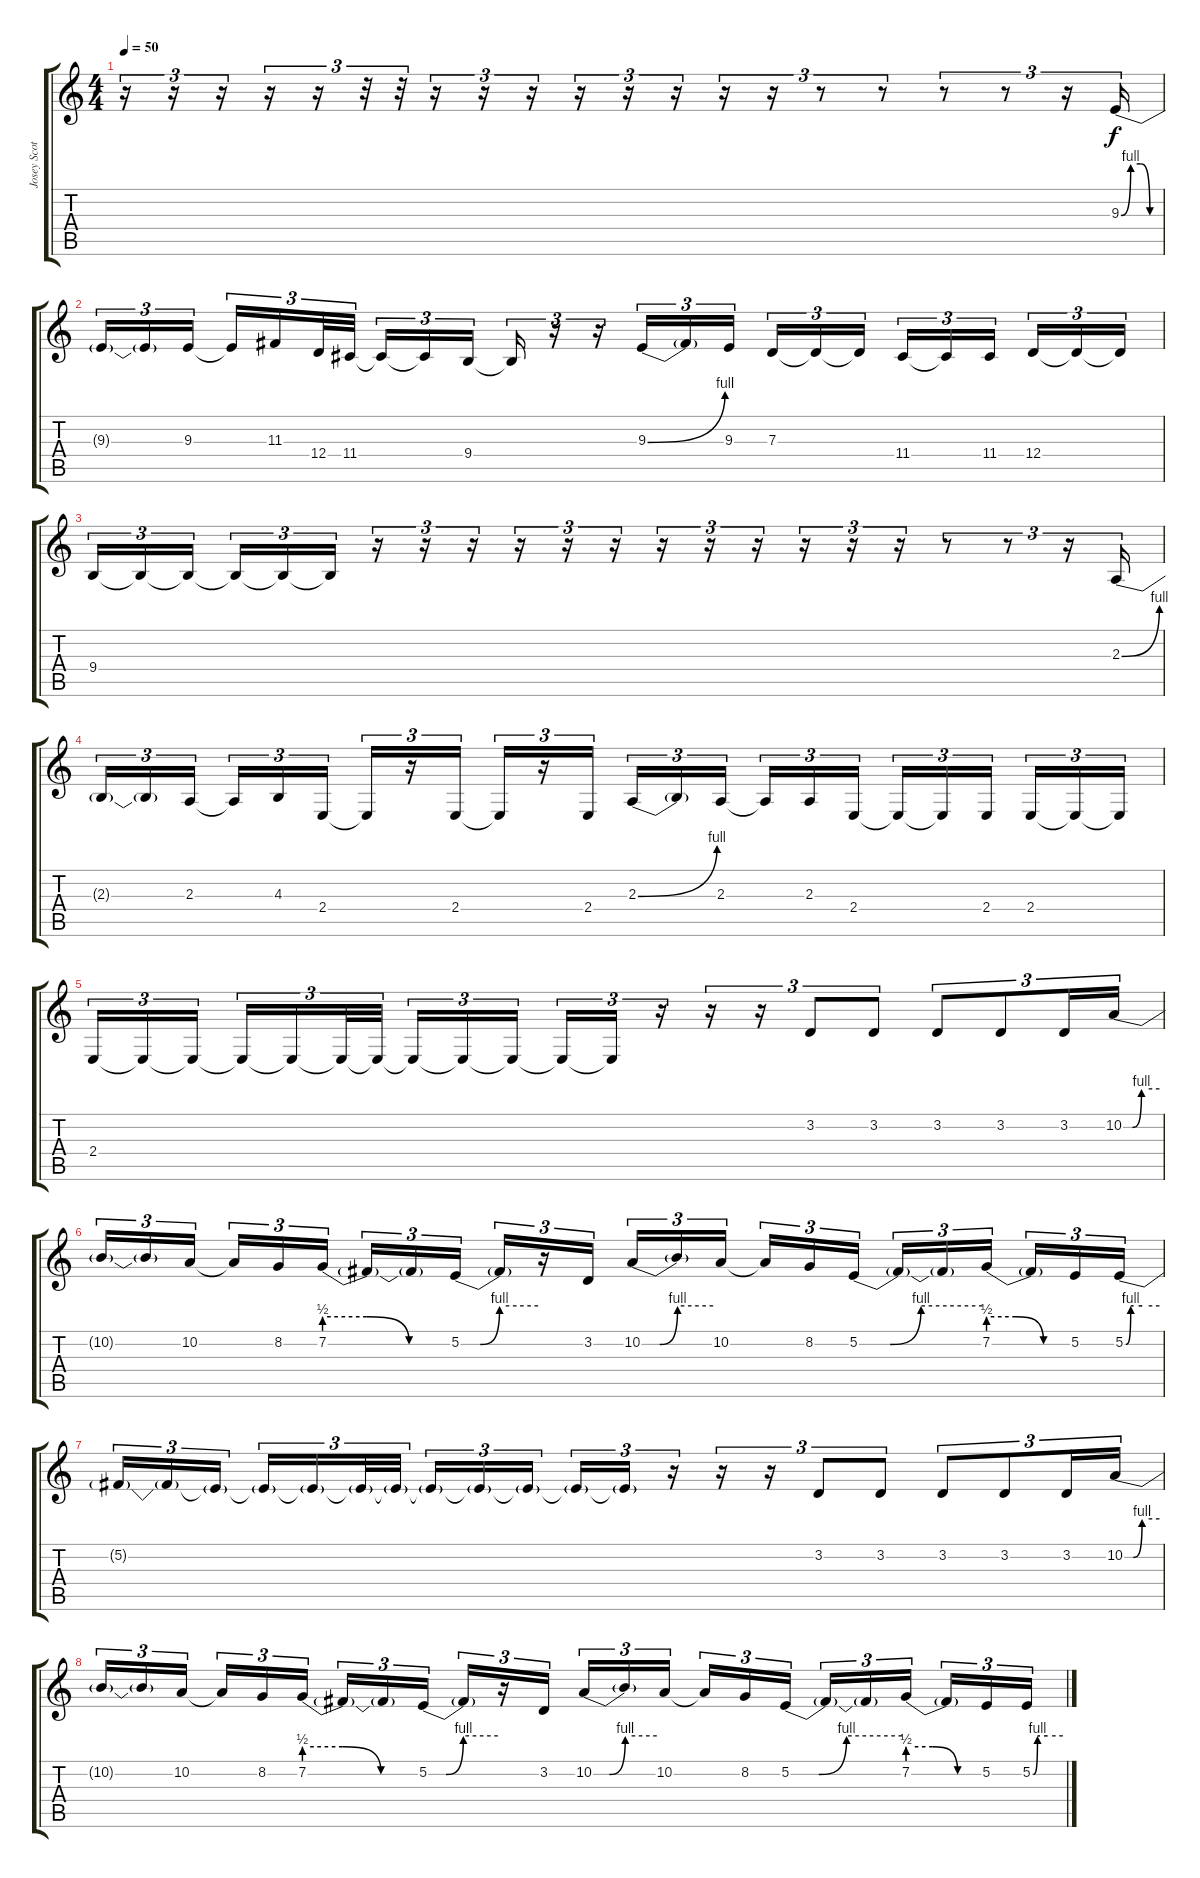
\track ("Josey Scott" "Josey Scot") {instrument lead1square}
\staff {score tabs}
\tuning (E4 B3 G3 D3 A2 E2) {hide}
\ts (4 4)
\tempo 50
\clef g2
\ks c
r.16{tu (3 2) dy f} r.16{tu (3 2)} r.16{tu (3 2)} r.16{tu (3 2)} r.16{tu (3 2)} r.32{tu (3 2)} r.32{tu (3 2)} r.16{tu (3 2)} r.16{tu (3 2)} r.16{tu (3 2)} r.16{tu (3 2)} r.16{tu (3 2)} r.16{tu (3 2)} r.16{tu (3 2)} r.16{tu (3 2)} r.8{tu (3 2)} r.8{tu (3 2)} r.8{tu (3 2)} r.8{tu (3 2)} r.16{tu (3 2)} 9.3{be (custom 0 0 15 4 30 4 45 0 60 0)}.16{tu (3 2)} |
9.3{t}.16{tu (3 2)} 9.3{t}.16{tu (3 2)} 9.3.16{tu (3 2)} 9.3{t}.16{tu (3 2)} 11.3.16{tu (3 2)} 12.4.32{tu (3 2)} 11.4.32{tu (3 2)} 11.4{t}.16{tu (3 2)} 11.4{t}.16{tu (3 2)} 9.4.16{tu (3 2)} 9.4{t}.16{tu (3 2)} r.16{tu (3 2)} r.16{tu (3 2)} 9.3{be (bend 0 0 60 4)}.16{tu (3 2)} 9.3{t}.16{tu (3 2)} 9.3.16{tu (3 2)} 7.3.16{tu (3 2)} 7.3{t}.16{tu (3 2)} 7.3{t}.16{tu (3 2)} 11.4.16{tu (3 2)} 11.4{t}.16{tu (3 2)} 11.4.16{tu (3 2)} 12.4.16{tu (3 2)} 12.4{t}.16{tu (3 2)} 12.4{t}.16{tu (3 2)} |
9.4.16{tu (3 2)} 9.4{t}.16{tu (3 2)} 9.4{t}.16{tu (3 2)} 9.4{t}.16{tu (3 2)} 9.4{t}.16{tu (3 2)} 9.4{t}.16{tu (3 2)} r.16{tu (3 2)} r.16{tu (3 2)} r.16{tu (3 2)} r.16{tu (3 2)} r.16{tu (3 2)} r.16{tu (3 2)} r.16{tu (3 2)} r.16{tu (3 2)} r.16{tu (3 2)} r.16{tu (3 2)} r.16{tu (3 2)} r.16{tu (3 2)} r.8{tu (3 2)} r.8{tu (3 2)} r.16{tu (3 2)} 2.3{be (bend 0 0 60 4)}.16{tu (3 2)} |
2.3{t}.16{tu (3 2)} 2.3{t}.16{tu (3 2)} 2.3.16{tu (3 2)} 2.3{t}.16{tu (3 2)} 4.3.16{tu (3 2)} 2.4.16{tu (3 2)} 2.4{t}.16{tu (3 2)} r.16{tu (3 2)} 2.4.16{tu (3 2)} 2.4{t}.16{tu (3 2)} r.16{tu (3 2)} 2.4.16{tu (3 2)} 2.3{be (bend 0 0 60 4)}.16{tu (3 2)} 2.3{t}.16{tu (3 2)} 2.3.16{tu (3 2)} 2.3{t}.16{tu (3 2)} 2.3.16{tu (3 2)} 2.4.16{tu (3 2)} 2.4{t}.16{tu (3 2)} 2.4{t}.16{tu (3 2)} 2.4.16{tu (3 2)} 2.4.16{tu (3 2)} 2.4{t}.16{tu (3 2)} 2.4{t}.16{tu (3 2)} |
2.4.16{tu (3 2)} 2.4{t}.16{tu (3 2)} 2.4{t}.16{tu (3 2)} 2.4{t}.16{tu (3 2)} 2.4{t}.16{tu (3 2)} 2.4{t}.32{tu (3 2)} 2.4{t}.32{tu (3 2)} 2.4{t}.16{tu (3 2)} 2.4{t}.16{tu (3 2)} 2.4{t}.16{tu (3 2)} 2.4{t}.16{tu (3 2)} 2.4{t}.16{tu (3 2)} r.16{tu (3 2)} r.16{tu (3 2)} r.16{tu (3 2)} 3.2.8{tu (3 2)} 3.2.8{tu (3 2)} 3.2.8{tu (3 2)} 3.2.8{tu (3 2)} 3.2.16{tu (3 2)} 10.2{be (custom 0 0 15 0 30 4 60 4)}.16{tu (3 2)} |
10.2{t}.16{tu (3 2)} 10.2{t}.16{tu (3 2)} 10.2.16{tu (3 2)} 10.2{t}.16{tu (3 2)} 8.2.16{tu (3 2)} 7.2{be (custom 0 2 20 2 40 0 60 0)}.16{tu (3 2)} 7.2{t}.16{tu (3 2)} 7.2{t}.16{tu (3 2)} 5.2{be (custom 0 0 15 0 30 4 60 4)}.16{tu (3 2)} 5.2{t}.16{tu (3 2)} r.16{tu (3 2)} 3.2.16{tu (3 2)} 10.2{be (custom 0 0 15 0 30 4 60 4)}.16{tu (3 2)} 10.2{t}.16{tu (3 2)} 10.2.16{tu (3 2)} 10.2{t}.16{tu (3 2)} 8.2.16{tu (3 2)} 5.2{be (custom 0 0 15 0 30 4 60 4)}.16{tu (3 2)} 5.2{t}.16{tu (3 2)} 5.2{t}.16{tu (3 2)} 7.2{be (custom 0 2 20 2 40 0 60 0)}.16{tu (3 2)} 7.2{t}.16{tu (3 2)} 5.2.16{tu (3 2)} 5.2{be (custom 0 0 2 0 10 4 15 4 30 4 60 4)}.16{tu (3 2)} |
5.2{t}.16{tu (3 2)} 5.2{t}.16{tu (3 2)} 5.2{t}.16{tu (3 2)} 5.2{t}.16{tu (3 2)} 5.2{t}.16{tu (3 2)} 5.2{t}.32{tu (3 2)} 5.2{t}.32{tu (3 2)} 5.2{t}.16{tu (3 2)} 5.2{t}.16{tu (3 2)} 5.2{t}.16{tu (3 2)} 5.2{t}.16{tu (3 2)} 5.2{t}.16{tu (3 2)} r.16{tu (3 2)} r.16{tu (3 2)} r.16{tu (3 2)} 3.2.8{tu (3 2)} 3.2.8{tu (3 2)} 3.2.8{tu (3 2)} 3.2.8{tu (3 2)} 3.2.16{tu (3 2)} 10.2{be (custom 0 0 15 0 30 4 60 4)}.16{tu (3 2)} |
10.2{t}.16{tu (3 2)} 10.2{t}.16{tu (3 2)} 10.2.16{tu (3 2)} 10.2{t}.16{tu (3 2)} 8.2.16{tu (3 2)} 7.2{be (custom 0 2 20 2 40 0 60 0)}.16{tu (3 2)} 7.2{t}.16{tu (3 2)} 7.2{t}.16{tu (3 2)} 5.2{be (custom 0 0 15 0 30 4 60 4)}.16{tu (3 2)} 5.2{t}.16{tu (3 2)} r.16{tu (3 2)} 3.2.16{tu (3 2)} 10.2{be (custom 0 0 15 0 30 4 60 4)}.16{tu (3 2)} 10.2{t}.16{tu (3 2)} 10.2.16{tu (3 2)} 10.2{t}.16{tu (3 2)} 8.2.16{tu (3 2)} 5.2{be (custom 0 0 15 0 30 4 60 4)}.16{tu (3 2)} 5.2{t}.16{tu (3 2)} 5.2{t}.16{tu (3 2)} 7.2{be (custom 0 2 20 2 40 0 60 0)}.16{tu (3 2)} 7.2{t}.16{tu (3 2)} 5.2.16{tu (3 2)} 5.2{be (custom 0 0 2 0 10 4 15 4 30 4 60 4)}.16{tu (3 2)}
